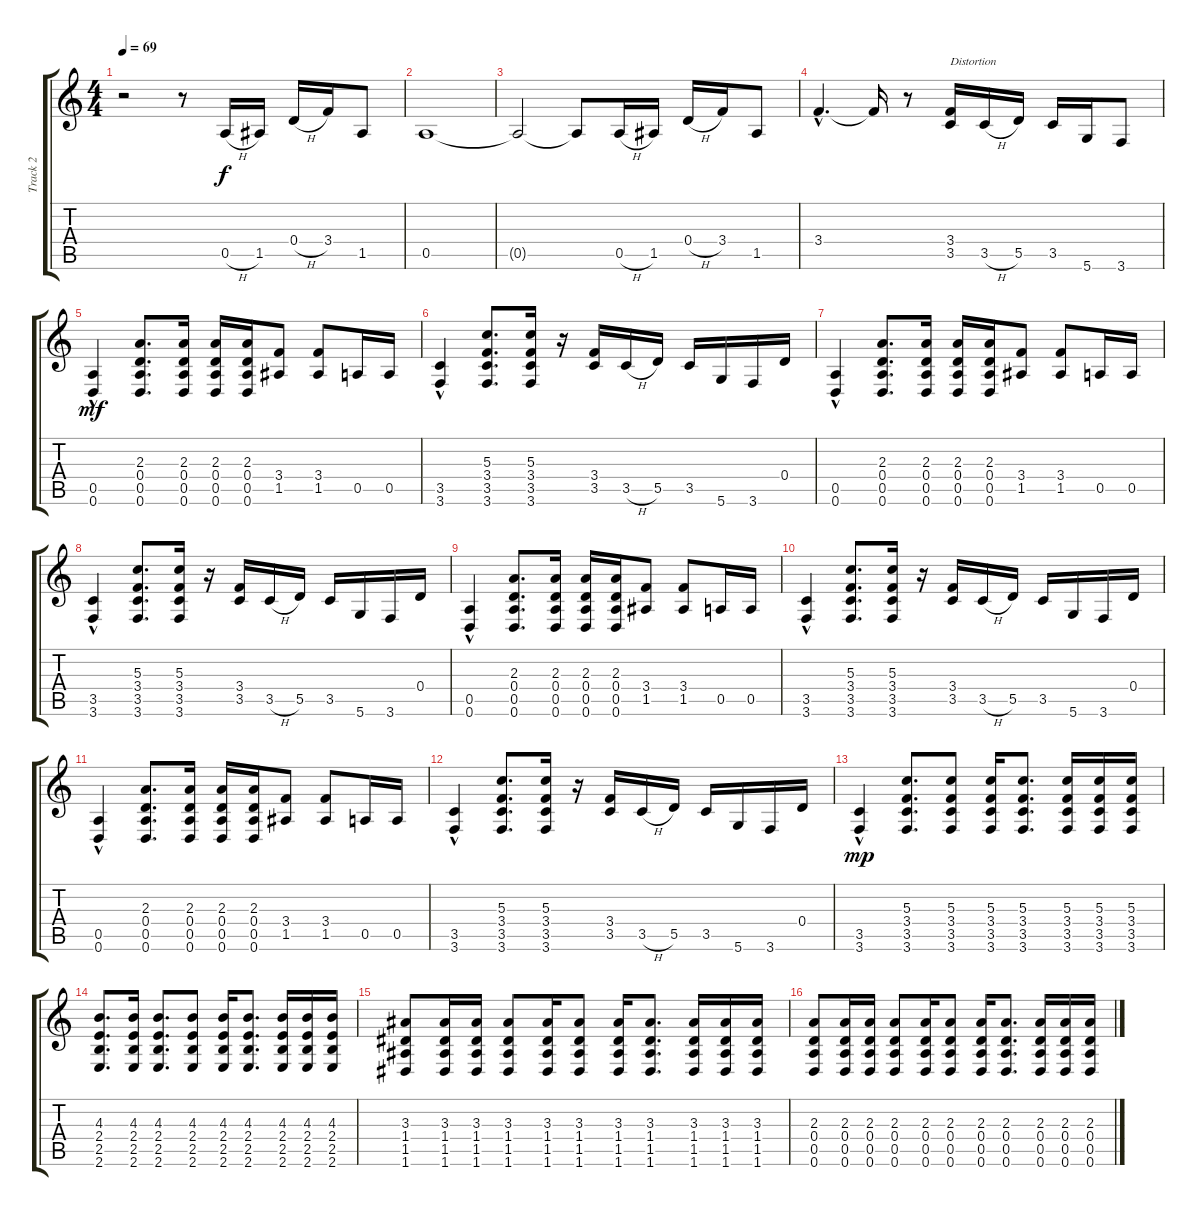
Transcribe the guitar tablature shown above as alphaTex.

\track ("Track 2" "Track 2") {instrument acousticguitarsteel}
\staff {score tabs}
\tuning (E4 B3 G3 D3 A2 D2) {hide}
\ts (4 4)
\tempo 69
\clef g2
\ks c
r.2{dy f} r.8 0.5{h}.16 1.5.16 0.4{h}.16 3.4.16 1.5.8 |
0.5.1 |
0.5{t}.2 0.5{t}.8 0.5{h}.16 1.5.16 0.4{h}.16 3.4.16 1.5.8 |
3.4{hac}.4{d} 3.4{t}.16 r.8 (3.4 3.5).16{txt "Distortion" instrument overdrivenguitar} 3.5{h}.16 5.5.16 3.5.16 5.6.16 3.6.8 |
(0.5{hac} 0.6{hac}).4{dy mf} (2.3 0.4 0.5 0.6).8{d} (2.3 0.4 0.5 0.6).16 (2.3 0.4 0.5 0.6).16 (2.3 0.4 0.5 0.6).16 (3.4 1.5).8 (3.4 1.5).8 0.5.16 0.5.16 |
(3.5{hac} 3.6{hac}).4 (5.3 3.4 3.5 3.6).8{d} (5.3 3.4 3.5 3.6).16 r.16 (3.4 3.5).16 3.5{h}.16 5.5.16 3.5.16 5.6.16 3.6.16 0.4.16 |
(0.5{hac} 0.6{hac}).4 (2.3 0.4 0.5 0.6).8{d} (2.3 0.4 0.5 0.6).16 (2.3 0.4 0.5 0.6).16 (2.3 0.4 0.5 0.6).16 (3.4 1.5).8 (3.4 1.5).8 0.5.16 0.5.16 |
(3.5{hac} 3.6{hac}).4 (5.3 3.4 3.5 3.6).8{d} (5.3 3.4 3.5 3.6).16 r.16 (3.4 3.5).16 3.5{h}.16 5.5.16 3.5.16 5.6.16 3.6.16 0.4.16 |
(0.5{hac} 0.6{hac}).4 (2.3 0.4 0.5 0.6).8{d} (2.3 0.4 0.5 0.6).16 (2.3 0.4 0.5 0.6).16 (2.3 0.4 0.5 0.6).16 (3.4 1.5).8 (3.4 1.5).8 0.5.16 0.5.16 |
(3.5{hac} 3.6{hac}).4 (5.3 3.4 3.5 3.6).8{d} (5.3 3.4 3.5 3.6).16 r.16 (3.4 3.5).16 3.5{h}.16 5.5.16 3.5.16 5.6.16 3.6.16 0.4.16 |
(0.5{hac} 0.6{hac}).4 (2.3 0.4 0.5 0.6).8{d} (2.3 0.4 0.5 0.6).16 (2.3 0.4 0.5 0.6).16 (2.3 0.4 0.5 0.6).16 (3.4 1.5).8 (3.4 1.5).8 0.5.16 0.5.16 |
(3.5{hac} 3.6{hac}).4 (5.3 3.4 3.5 3.6).8{d} (5.3 3.4 3.5 3.6).16 r.16 (3.4 3.5).16 3.5{h}.16 5.5.16 3.5.16 5.6.16 3.6.16 0.4.16 |
(3.5{hac} 3.6{hac}).4{dy mp} (5.3 3.4 3.5 3.6).8{d} (5.3 3.4 3.5 3.6).8 (5.3 3.4 3.5 3.6).16 (5.3 3.4 3.5 3.6).8{d} (5.3 3.4 3.5 3.6).16 (5.3 3.4 3.5 3.6).16 (5.3 3.4 3.5 3.6).16 |
(4.3 2.4 2.5 2.6).8{d} (4.3 2.4 2.5 2.6).16 (4.3 2.4 2.5 2.6).8{d} (4.3 2.4 2.5 2.6).8 (4.3 2.4 2.5 2.6).16 (4.3 2.4 2.5 2.6).8{d} (4.3 2.4 2.5 2.6).16 (4.3 2.4 2.5 2.6).16 (4.3 2.4 2.5 2.6).16 |
(3.3 1.4 1.5 1.6).8 (3.3 1.4 1.5 1.6).16 (3.3 1.4 1.5 1.6).16 (3.3 1.4 1.5 1.6).8 (3.3 1.4 1.5 1.6).16 (3.3 1.4 1.5 1.6).8 (3.3 1.4 1.5 1.6).16 (3.3 1.4 1.5 1.6).8{d} (3.3 1.4 1.5 1.6).16 (3.3 1.4 1.5 1.6).16 (3.3 1.4 1.5 1.6).16 |
(2.3 0.4 0.5 0.6).8 (2.3 0.4 0.5 0.6).16 (2.3 0.4 0.5 0.6).16 (2.3 0.4 0.5 0.6).8 (2.3 0.4 0.5 0.6).16 (2.3 0.4 0.5 0.6).8 (2.3 0.4 0.5 0.6).16 (2.3 0.4 0.5 0.6).8{d} (2.3 0.4 0.5 0.6).16 (2.3 0.4 0.5 0.6).16 (2.3 0.4 0.5 0.6).16
